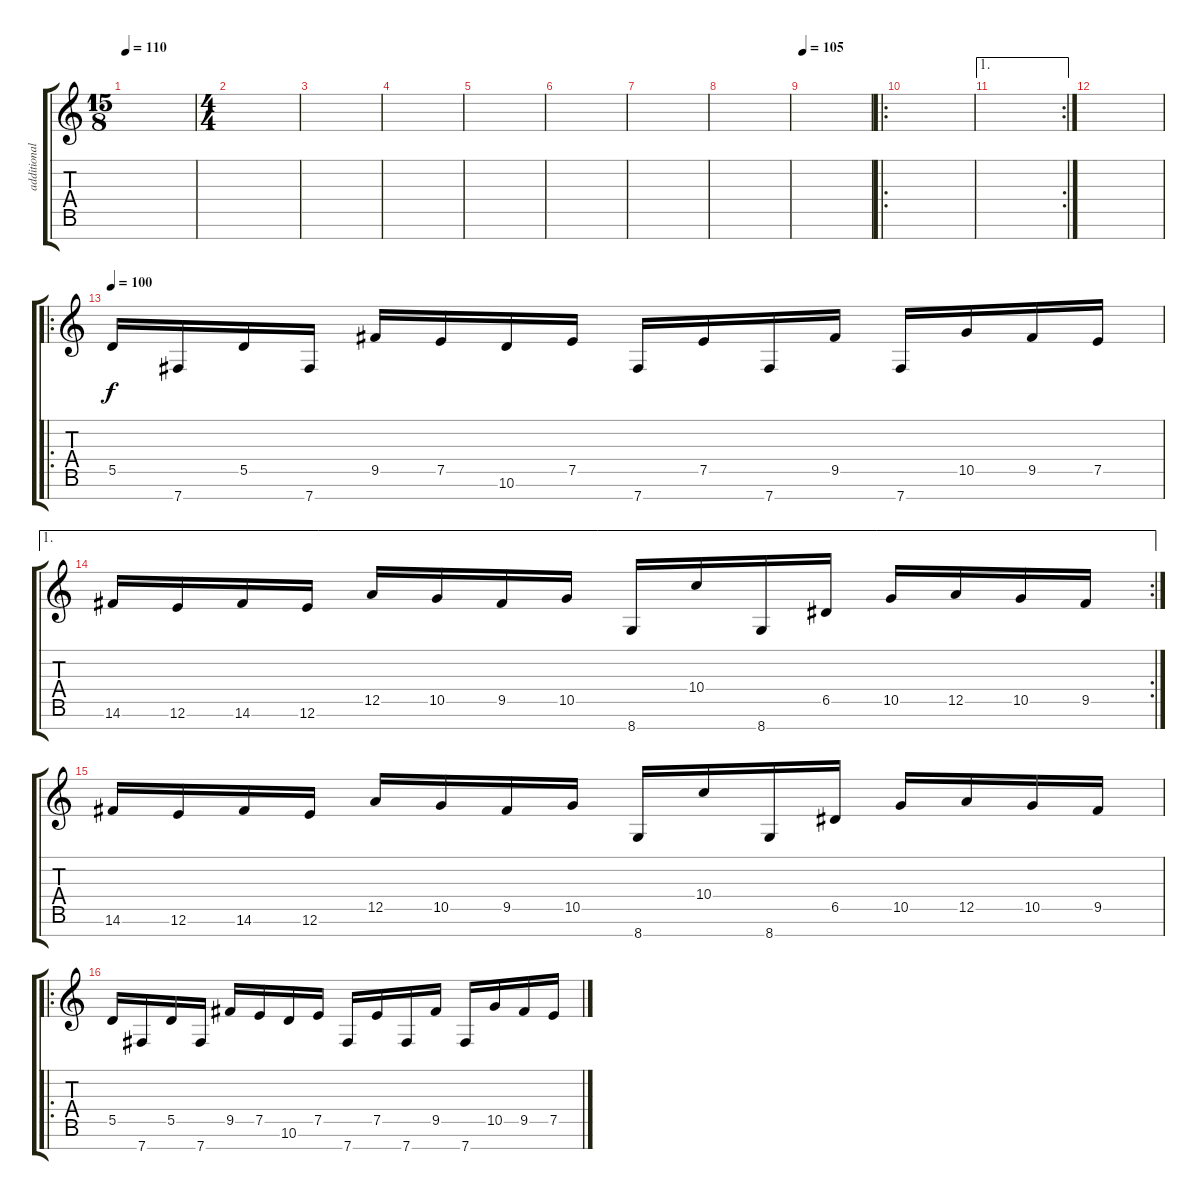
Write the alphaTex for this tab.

\track ("additional Guitar" "additional") {instrument distortionguitar}
\staff {score tabs}
\tuning (E4 B3 G3 D3 A2 E2 B1) {hide}
\ts (15 8)
\tempo 110
\clef g2
\ks c
|
\ts (4 4)
|
|
|
|
|
|
|
\tempo 105
|
\ro
|
\ae 1
\rc 2
|
|
\ro
\tempo 100
5.5.16 7.7.16 5.5.16 7.7.16 9.5.16 7.5.16 10.6.16 7.5.16 7.7.16 7.5.16 7.7.16 9.5.16 7.7.16 10.5.16 9.5.16 7.5.16 |
\ae 1
\rc 2
14.6.16 12.6.16 14.6.16 12.6.16 12.5.16 10.5.16 9.5.16 10.5.16 8.7.16 10.4.16 8.7.16 6.5.16 10.5.16 12.5.16 10.5.16 9.5.16 |
14.6.16 12.6.16 14.6.16 12.6.16 12.5.16 10.5.16 9.5.16 10.5.16 8.7.16 10.4.16 8.7.16 6.5.16 10.5.16 12.5.16 10.5.16 9.5.16 |
\ro
5.5.16 7.7.16 5.5.16 7.7.16 9.5.16 7.5.16 10.6.16 7.5.16 7.7.16 7.5.16 7.7.16 9.5.16 7.7.16 10.5.16 9.5.16 7.5.16
